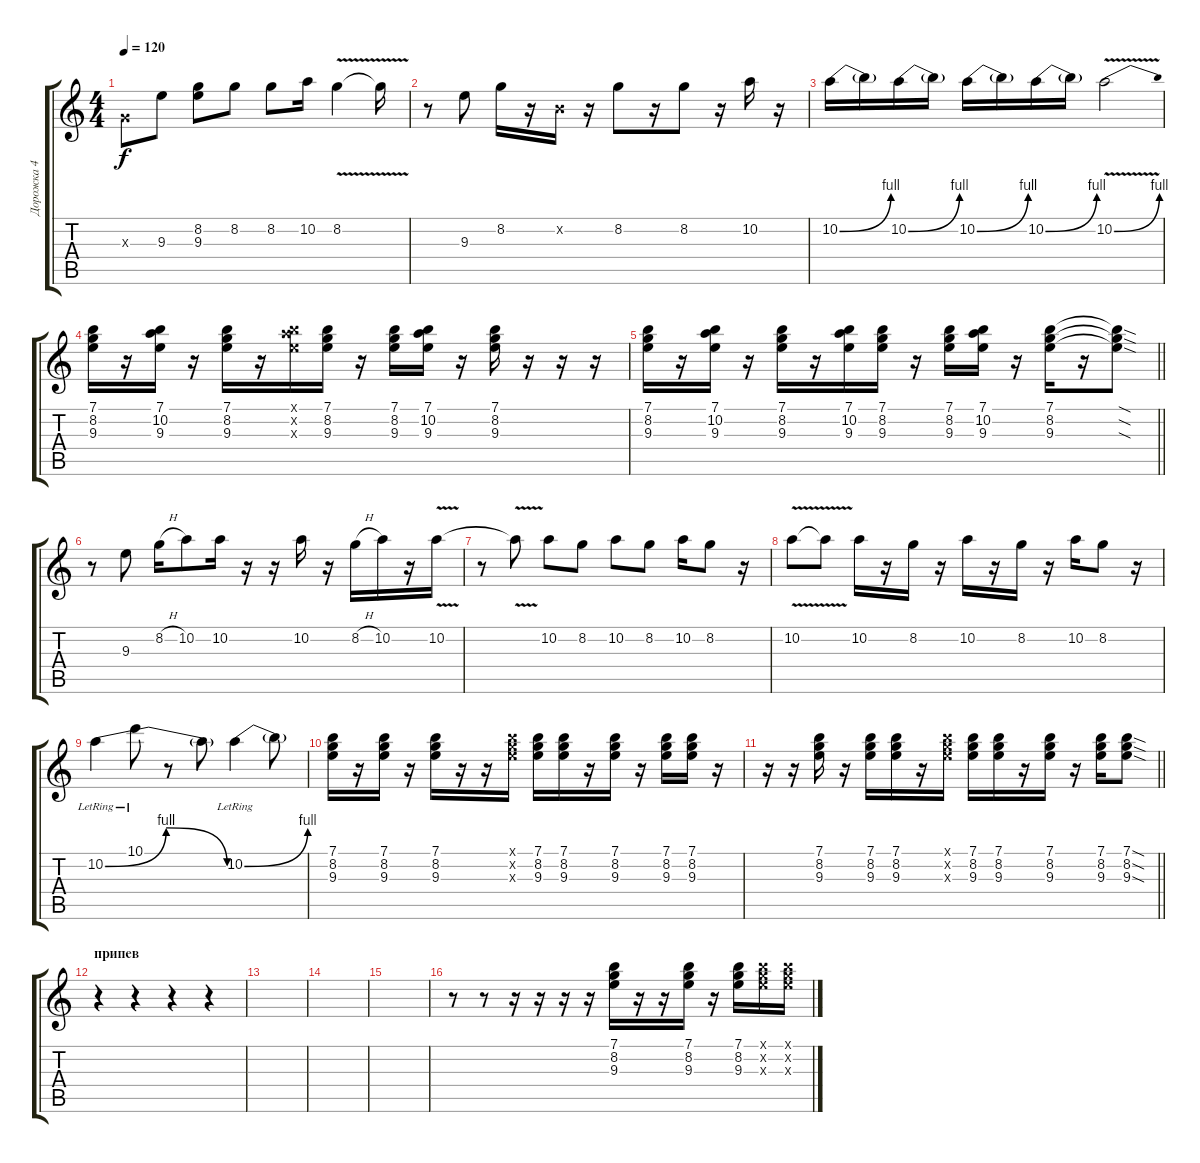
\track ("Дорожка 4" "Дорожка 4") {instrument overdrivenguitar}
\staff {score tabs}
\tuning (E4 B3 G3 D3 A2 E2) {hide}
\ts (4 4)
\tempo 120
\clef g2
\ks c
0.3{x}.8{dy f} 9.3.8 (8.2 9.3).8 8.2.8 8.2.8 10.2.16 8.2{v}.4 8.2{t}.16 |
r.8 9.3.8 8.2.16 r.16 0.2{x}.16 r.16 8.2.8 r.16 8.2.8 r.16 10.2.16 r.16 |
10.2{be (bend 0 0 60 4)}.16 10.2{t}.16 10.2{be (bend 0 0 60 4)}.16 10.2{t}.16 10.2{be (bend 0 0 60 4)}.16 10.2{t}.16 10.2{be (bend 0 0 60 4)}.16 10.2{t}.16 10.2{be (bend 0 0 60 4) v}.2 |
(7.1 8.2 9.3).16 r.16 (7.1 10.2 9.3).16 r.16 (7.1 8.2 9.3).16 r.16 (7.1{x} 10.2{x} 9.3{x}).16 (7.1 8.2 9.3).16 r.16 (7.1 8.2 9.3).16 (7.1 10.2 9.3).16 r.16 (7.1 8.2 9.3).16 r.16 r.16 r.16 |
\barLineRight lightlight
(7.1 8.2 9.3).16 r.16 (7.1 10.2 9.3).16 r.16 (7.1 8.2 9.3).16 r.16 (7.1 10.2 9.3).16 (7.1 8.2 9.3).16 r.16 (7.1 8.2 9.3).16 (7.1 10.2 9.3).16 r.16 (7.1 8.2 9.3).16 r.16 (7.1{sod t} 8.2{sod t} 9.3{sod t}).8 |
r.8 9.3.8 8.2{h}.16 10.2.8 10.2.16 r.16 r.16 10.2.16 r.16 8.2{h}.16 10.2.16 r.16 10.2{v}.16 |
r.8 10.2{t}.8 10.2.8 8.2.8 10.2.8 8.2.8 10.2.16 8.2.8 r.16 |
10.2{v}.8 10.2{t}.8 10.2.16 r.16 8.2.16 r.16 10.2.16 r.16 8.2.16 r.16 10.2.16 8.2.8 r.16 |
10.2{be (bendrelease 0 0 20 4 45 4 60 0) lr}.4 10.1{lr}.8 r.8 10.2{t}.8 10.2{be (bend 0 0 60 4) lr}.4 10.2{t}.8 |
(7.1 8.2 9.3).16 r.16 (7.1 8.2 9.3).16 r.16 (7.1 8.2 9.3).16 r.16 r.16 (7.1{x} 8.2{x} 9.3{x}).16 (7.1 8.2 9.3).16 (7.1 8.2 9.3).16 r.16 (7.1 8.2 9.3).16 r.16 (7.1 8.2 9.3).16 (7.1 8.2 9.3).16 r.16 |
\barLineRight lightlight
r.16 r.16 (7.1 8.2 9.3).16 r.16 (7.1 8.2 9.3).16 (7.1 8.2 9.3).16 r.16 (7.1{x} 8.2{x} 9.3{x}).16 (7.1 8.2 9.3).16 (7.1 8.2 9.3).16 r.16 (7.1 8.2 9.3).16 r.16 (7.1 8.2 9.3).16 (7.1{sod} 8.2{sod} 9.3{sod}).8 |
\section ("" "припев")
r.4 r.4 r.4 r.4 |
|
|
|
r.8 r.8 r.16 r.16 r.16 r.16 (7.1 8.2 9.3).16 r.16 r.16 (7.1 8.2 9.3).16 r.16 (7.1 8.2 9.3).16 (7.1{x} 8.2{x} 9.3{x}).16 (7.1{x} 8.2{x} 9.3{x}).16
